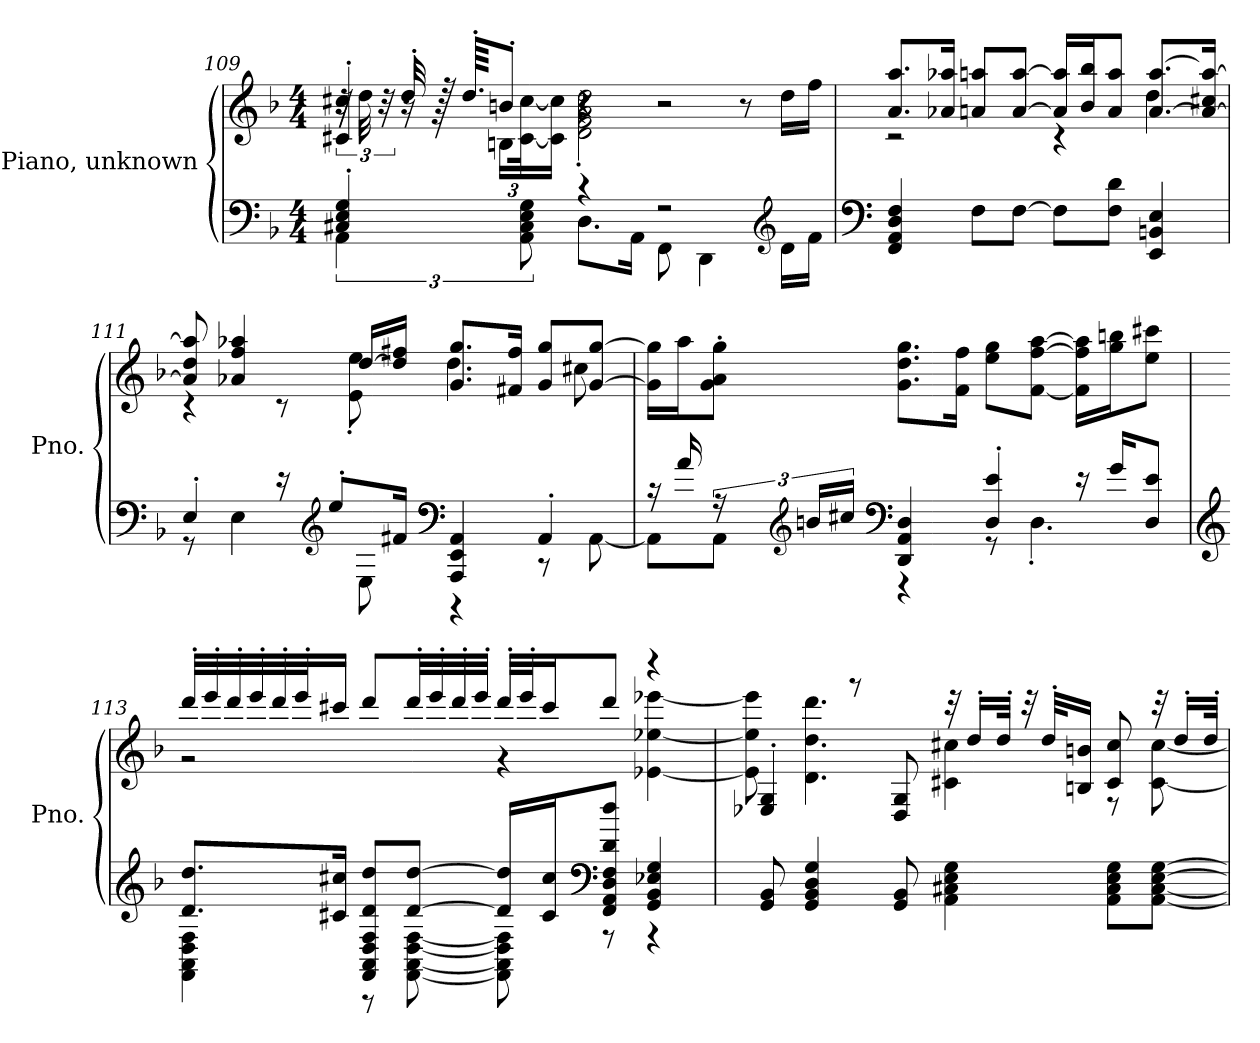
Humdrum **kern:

**kern	**kern
*part1	*part1
*staff2	*staff1
*I"Piano, unknown	*
*I'Pno.	*
!!LO:LB:g=z
*clefF4	*clefG2
*k[b-]	*k[b-]
*M4/4	*M4/4
=109	=109
*^	*^
*	*	*	*^
4C#X/' 4E/' 4G/'	6AA\	16r	48r	4c#X/' 4cc#X/'
.	.	.	48dd\	.
.	.	.	48r	.
.	.	32dd'/	16r	.
.	.	128r	.	.
.	.	64.dd'/KKKL	.	.
*	*	*	*Xbrackettup	*
.	.	8bn'/J	24Bn\LL	.
.	12AA\ 12C#\ 12E\ 12G\	.	[48c#\ [48cc#\K	.
.	.	.	16c#\] 16cc#\]JJ	.
4r	8.D\L	4r	2d\' 2f\' 2a\' 2dd\'	4r
.	16AA\Jk	.	.	.
2r	8FF\	2r	.	2r
.	4DD\	.	.	.
.	.	.	8r	.
*clefG2	*	*	*	*
.	16d\LL	.	16dd\LL	.
.	16f\JJ	.	16ff\JJ	.
*v	*v	*	*	*
*	*v	*v	*v
=110	=110
*clefF4	*
*	*^
4FF/ 4AA/ 4D/ 4F/	8.a/ 8.aa/L	2r
.	16a-X/ 16aa-X/Jk	.
8F\L	8an/ 8aan/L	.
[8F\J	[8a/ [8aa/J	.
8F\L]	16a/] 16aa/]LL	4r
.	16b-/ 16bb-/J	.
8F\ 8d\J	8a/ 8aa/J	.
4EE/ 4BBn/ 4E/	[8.a/ [8.aa/L	4dd\
.	16a/_ 16cc#X/ 16aa/_Jk	.
!!LO:PB:g=z	!!
=111	=111	=111
*^	*	*
4E'/	8r	8a/] 8dd/ 8aa/]	4r
.	4E\	4a-X/ 4ff/ 4aa-X/	.
16r	.	.	8r
*clefG2	*	*	*
8ee'/L	.	.	.
.	8E\	[16dd/LL	8e\' 8ee\'
16f#X/Jk	.	16dd/] 16ff#X/JJ	.
*clefF4	*	*	*
4AAA/ 4EE/ 4AA/	4r	8.g/ 8.gg/L	4.dd\
.	.	16f#X/ 16ff#/Jk	.
4AA'/	8r	8g/ 8gg/L	.
.	[8AA\	[8g/ [8gg/J	8cc#X\
*	*	*v	*v
=112	=112	=112
16r	8AA\L]	16g\] 16gg\]LL
16a/	.	16aa\J
24r	8AA\J	8g\' 8a\' 8gg\'J
*clefG2	*	*
24bn/LL	.	.
24cc#X/JJ	.	.
*clefF4	*	*
4DD/ 4AA/ 4D/	4r	8.g\ 8.dd\ 8.gg\L
.	.	16f\ 16ff\Jk
4D/' 4e/'	8r	8ee\ 8gg\L
.	4.D'\	[8f\ [8ff\ [8aa\J
16r	.	16f\] 16ff\] 16aa\]LL
16g/KL	.	16gg\ 16bbn\J
8D/ 8e/J	.	8ee\ 8ccc#X\J
!!LO:LB:g=z
=113	=113	=113
*clefG2	*	*
*	*	*^
8.d/ 8.dd/L	4FF\ 4AA\ 4D\ 4F\	32ddd'/LLL	2r
.	.	32eee'/	.
.	.	32ddd'/	.
.	.	32eee'/	.
.	.	32ddd'/	.
.	.	32eee'/J	.
16c#X/ 16cc#X/Jk	.	16ccc#X/JJ	.
8FF/ 8AA/ 8D/ 8F/ 8d/ 8dd/L	8r	8ddd/L	.
[8d/ [8dd/J	[8FF\ [8AA\ [8D\ [8F\	32ddd'/LL	.
.	.	32eee'/	.
.	.	32ddd'/	.
.	.	32eee'/JJJ	.
16d/] 16dd/]LL	8FF\] 8AA\] 8D\] 8F\]	32ddd'/LLL	4r
.	.	32eee'/J	.
16c#/ 16cc#/J	.	16ccc#/J	.
*clefF4	*	*	*
8FF/ 8AA/ 8D/ 8F/ 8d/ 8dd/J	8r	8ddd/J	.
4GG/ 4BB-/ 4E-X/ 4G/	4r	4r	[4e-X\ [4ee-X\ [4eee-X\
*v	*v	*	*
=114	=114	=114
8GG/ 8BB-/	4E-X/' 4G/'	8e-\] 8ee-\] 8eee-\]
4GG/ 4BB-/ 4D/ 4G/	.	4.d\ 4.dd\ 4.ddd\
.	8r	.
8GG/ 8BB-/	8D/ 8G/	.
4AA\ 4C#X\ 4E\ 4G\	32r	4c#X\ 4cc#X\
.	16dd'/LL	.
.	32dd'/JJk	.
.	32r	.
.	32dd'/KLL	.
.	16Bn/ 16bn/JJ	.
8AA\ 8C#\ 8E\ 8G\L	8c#/ 8cc#/	8r
[8AA\ [8C#\ [8E\ [8G\J	32r	[8c#\ [8cc#\
.	16dd'/LL	.
.	32dd'/JJk	.
*	*v	*v
=	=
*-	*-
